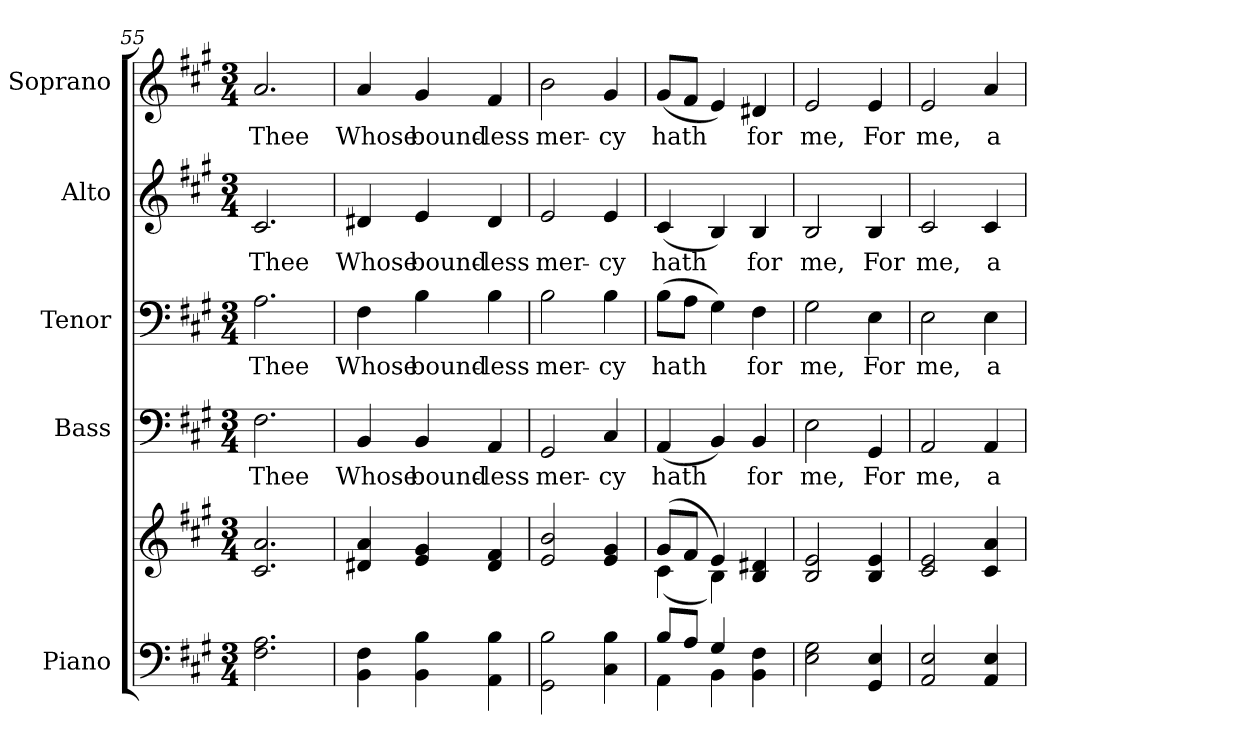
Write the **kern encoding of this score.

**kern	**kern	**kern	**text	**kern	**text	**kern	**text	**kern	**text
*part5	*part5	*part4	*part4	*part3	*part3	*part2	*part2	*part1	*part1
*staff6	*staff5	*staff4	*staff4	*staff3	*staff3	*staff2	*staff2	*staff1	*staff1
*I"Piano	*	*I"Bass	*	*I"Tenor	*	*I"Alto	*	*I"Soprano	*
*I'Pno.	*	*I'B.	*	*I'T.	*	*I'A.	*	*I'S.	*
*clefF4	*clefG2	*clefF4	*	*clefF4	*	*clefG2	*	*clefG2	*
*k[f#c#g#]	*k[f#c#g#]	*k[f#c#g#]	*	*k[f#c#g#]	*	*k[f#c#g#]	*	*k[f#c#g#]	*
*A:	*A:	*A:	*	*A:	*	*A:	*	*A:	*
*M3/4	*M3/4	*M3/4	*	*M3/4	*	*M3/4	*	*M3/4	*
=55	=55	=55	=55	=55	=55	=55	=55	=55	=55
!	!	!	!LO:LY:b:color=#000000	!	!	!	!	!	!
!	!	!	!	!	!LO:LY:b:color=#000000	!	!	!	!
!	!	!	!	!	!	!	!LO:LY:b:color=#000000	!	!
!	!	!	!	!	!	!	!	!	!LO:LY:b:color=#000000
2.F#i\ 2.Ai	2.c#i/ 2.ai	2.F#i\	Thee	2.Ai\	Thee	2.c#i/	Thee	2.ai/	Thee
!!LO:PB:g=z
=56	=56	=56	=56	=56	=56	=56	=56	=56	=56
!	!	!	!LO:LY:b:color=#000000	!	!	!	!	!	!
!	!	!	!	!	!LO:LY:b:color=#000000	!	!	!	!
!	!	!	!	!	!	!	!LO:LY:b:color=#000000	!	!
!	!	!	!	!	!	!	!	!	!LO:LY:b:color=#000000
4BBi\ 4F#i	4d#Xi/ 4ai	4BBi/	Whose	4F#i\	Whose	4d#Xi/	Whose	4ai/	Whose
!	!	!	!LO:LY:b:color=#000000	!	!	!	!	!	!
!	!	!	!	!	!LO:LY:b:color=#000000	!	!	!	!
!	!	!	!	!	!	!	!LO:LY:b:color=#000000	!	!
!	!	!	!	!	!	!	!	!	!LO:LY:b:color=#000000
4BBi\ 4Bi	4ei/ 4g#i	4BBi/	bound-	4Bi\	bound-	4ei/	bound-	4g#i/	bound-
!	!	!	!LO:LY:b:color=#000000	!	!	!	!	!	!
!	!	!	!	!	!LO:LY:b:color=#000000	!	!	!	!
!	!	!	!	!	!	!	!LO:LY:b:color=#000000	!	!
!	!	!	!	!	!	!	!	!	!LO:LY:b:color=#000000
4AAi\ 4Bi	4d#i/ 4f#i	4AAi/	-less	4Bi\	-less	4d#i/	-less	4f#i/	-less
=57	=57	=57	=57	=57	=57	=57	=57	=57	=57
!	!	!	!LO:LY:b:color=#000000	!	!	!	!	!	!
!	!	!	!	!	!LO:LY:b:color=#000000	!	!	!	!
!	!	!	!	!	!	!	!LO:LY:b:color=#000000	!	!
!	!	!	!	!	!	!	!	!	!LO:LY:b:color=#000000
2GG#i\ 2Bi	2ei/ 2bi	2GG#i/	mer-	2Bi\	mer-	2ei/	mer-	2bi\	mer-
!	!	!	!LO:LY:b:color=#000000	!	!	!	!	!	!
!	!	!	!	!	!LO:LY:b:color=#000000	!	!	!	!
!	!	!	!	!	!	!	!LO:LY:b:color=#000000	!	!
!	!	!	!	!	!	!	!	!	!LO:LY:b:color=#000000
4C#i\ 4Bi	4ei/ 4g#i	4C#i/	-cy	4Bi\	-cy	4ei/	-cy	4g#i/	-cy
=58	=58	=58	=58	=58	=58	=58	=58	=58	=58
*^	*^	*	*	*	*	*	*	*	*
!	!	!	!	!	!LO:LY:b:color=#000000	!	!	!	!	!	!
!	!	!	!	!	!	!	!LO:LY:b:color=#000000	!	!	!	!
!	!	!	!	!	!	!	!	!	!LO:LY:b:color=#000000	!	!
!	!	!	!	!	!	!	!	!	!	!	!LO:LY:b:color=#000000
8Bi/L	4AAi\	(8g#i/L	(4c#i\	(4AAi/	hath	(8Bi\L	hath	(4c#i/	hath	(8g#i/L	hath
8Ai/J	.	8f#i/J	.	.	.	8Ai\J	.	.	.	8f#i/J	.
4G#i/	4BBi\	4ei/)	4Bi\)	4BBi/)	.	4G#i\)	.	4Bi/)	.	4ei/)	.
!	!	!	!	!	!LO:LY:b:color=#000000	!	!	!	!	!	!
!	!	!	!	!	!	!	!LO:LY:b:color=#000000	!	!	!	!
!	!	!	!	!	!	!	!	!	!LO:LY:b:color=#000000	!	!
!	!	!	!	!	!	!	!	!	!	!	!LO:LY:b:color=#000000
4BBi\ 4F#i	4ryy	4Bi/ 4d#Xi	4ryy	4BBi/	for	4F#i\	for	4Bi/	for	4d#Xi/	for
*v	*v	*	*	*	*	*	*	*	*	*	*
*	*v	*v	*	*	*	*	*	*	*	*
!!LO:PB:g=z
=59	=59	=59	=59	=59	=59	=59	=59	=59	=59
*^	*^	*	*	*	*	*	*	*	*
!	!	!	!	!	!LO:LY:b:color=#000000	!	!	!	!	!	!
*v	*v	*	*	*	*	*	*	*	*	*	*
*	*v	*v	*	*	*	*	*	*	*	*
*^	*^	*	*	*	*	*	*	*	*
!	!	!	!	!	!	!	!LO:LY:b:color=#000000	!	!	!	!
*v	*v	*	*	*	*	*	*	*	*	*	*
*	*v	*v	*	*	*	*	*	*	*	*
*^	*^	*	*	*	*	*	*	*	*
!	!	!	!	!	!	!	!	!	!LO:LY:b:color=#000000	!	!
*v	*v	*	*	*	*	*	*	*	*	*	*
*	*v	*v	*	*	*	*	*	*	*	*
*^	*^	*	*	*	*	*	*	*	*
!	!	!	!	!	!	!	!	!	!	!	!LO:LY:b:color=#000000
*v	*v	*	*	*	*	*	*	*	*	*	*
*	*v	*v	*	*	*	*	*	*	*	*
2Ei\ 2G#i	2Bi/ 2ei	2Ei\	me,	2G#i\	me,	2Bi/	me,	2ei/	me,
!	!	!	!LO:LY:b:color=#000000	!	!	!	!	!	!
!	!	!	!	!	!LO:LY:b:color=#000000	!	!	!	!
!	!	!	!	!	!	!	!LO:LY:b:color=#000000	!	!
!	!	!	!	!	!	!	!	!	!LO:LY:b:color=#000000
4GG#i/ 4Ei	4Bi/ 4ei	4GG#i/	For	4Ei\	For	4Bi/	For	4ei/	For
=60	=60	=60	=60	=60	=60	=60	=60	=60	=60
!	!	!	!LO:LY:b:color=#000000	!	!	!	!	!	!
!	!	!	!	!	!LO:LY:b:color=#000000	!	!	!	!
!	!	!	!	!	!	!	!LO:LY:b:color=#000000	!	!
!	!	!	!	!	!	!	!	!	!LO:LY:b:color=#000000
2AAi/ 2Ei	2c#i/ 2ei	2AAi/	me,	2Ei\	me,	2c#i/	me,	2ei/	me,
!	!	!	!LO:LY:b:color=#000000	!	!	!	!	!	!
!	!	!	!	!	!LO:LY:b:color=#000000	!	!	!	!
!	!	!	!	!	!	!	!LO:LY:b:color=#000000	!	!
!	!	!	!	!	!	!	!	!	!LO:LY:b:color=#000000
4AAi/ 4Ei	4c#i/ 4ai	4AAi/	a	4Ei\	a	4c#i/	a	4ai/	a
=	=	=	=	=	=	=	=	=	=
*-	*-	*-	*-	*-	*-	*-	*-	*-	*-
